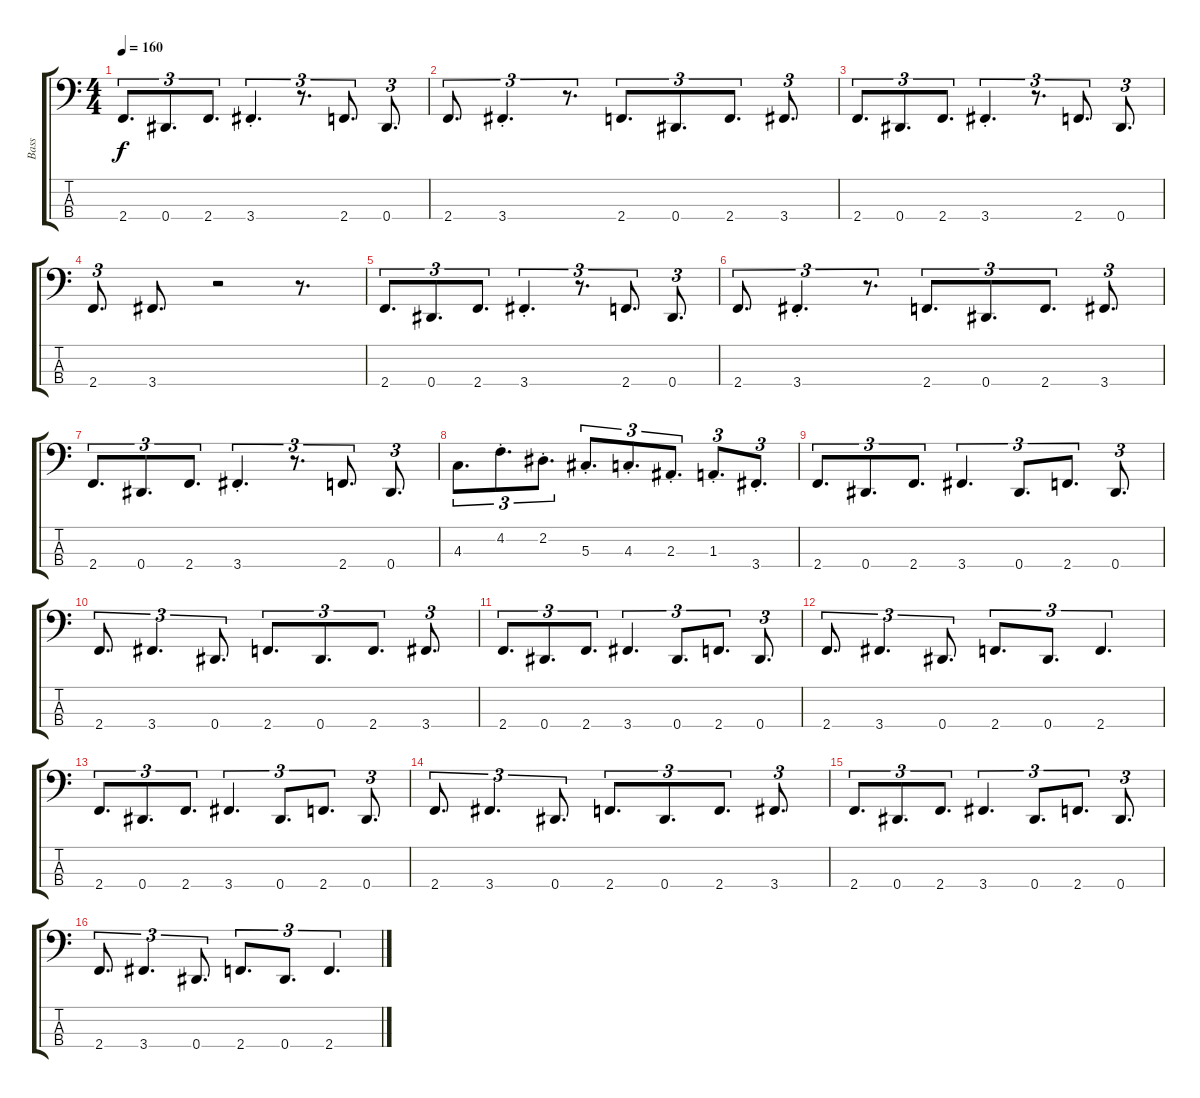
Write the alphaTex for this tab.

\track ("Bass" "Bass") {instrument fretlessbass}
\staff {score tabs}
\tuning (Gb2 Db2 Ab1 Eb1) {hide}
\ts (4 4)
\section ("" "")
\tempo 160
\clef f4
\ks c
2.4.8{d tu (3 2) dy f} 0.4.8{d tu (3 2)} 2.4.8{d tu (3 2)} 3.4{st}.4{d tu (3 2)} r.8{d tu (3 2)} 2.4.8{d tu (3 2)} 0.4.8{d tu (3 2)} |
2.4.8{d tu (3 2)} 3.4{st}.4{d tu (3 2)} r.8{d tu (3 2)} 2.4.8{d tu (3 2)} 0.4.8{d tu (3 2)} 2.4.8{d tu (3 2)} 3.4.8{d tu (3 2)} |
2.4.8{d tu (3 2)} 0.4.8{d tu (3 2)} 2.4.8{d tu (3 2)} 3.4{st}.4{d tu (3 2)} r.8{d tu (3 2)} 2.4.8{d tu (3 2)} 0.4.8{d tu (3 2)} |
2.4.8{d tu (3 2)} 3.4.8{d} r.2 r.8{d} |
2.4.8{d tu (3 2)} 0.4.8{d tu (3 2)} 2.4.8{d tu (3 2)} 3.4{st}.4{d tu (3 2)} r.8{d tu (3 2)} 2.4.8{d tu (3 2)} 0.4.8{d tu (3 2)} |
2.4.8{d tu (3 2)} 3.4{st}.4{d tu (3 2)} r.8{d tu (3 2)} 2.4.8{d tu (3 2)} 0.4.8{d tu (3 2)} 2.4.8{d tu (3 2)} 3.4.8{d tu (3 2)} |
2.4.8{d tu (3 2)} 0.4.8{d tu (3 2)} 2.4.8{d tu (3 2)} 3.4{st}.4{d tu (3 2)} r.8{d tu (3 2)} 2.4.8{d tu (3 2)} 0.4.8{d tu (3 2)} |
4.3.8{d tu (3 2)} 4.2{st}.8{d tu (3 2)} 2.2{st}.8{d tu (3 2)} 5.3{st}.8{d tu (3 2)} 4.3{st}.8{d tu (3 2)} 2.3{st}.8{d tu (3 2)} 1.3{st}.8{d tu (3 2)} 3.4{st}.8{d tu (3 2)} |
\section ("" "")
2.4.8{d tu (3 2)} 0.4.8{d tu (3 2)} 2.4.8{d tu (3 2)} 3.4.4{d tu (3 2)} 0.4.8{d tu (3 2)} 2.4.8{d tu (3 2)} 0.4.8{d tu (3 2)} |
2.4.8{d tu (3 2)} 3.4.4{d tu (3 2)} 0.4.8{d tu (3 2)} 2.4.8{d tu (3 2)} 0.4.8{d tu (3 2)} 2.4.8{d tu (3 2)} 3.4.8{d tu (3 2)} |
2.4.8{d tu (3 2)} 0.4.8{d tu (3 2)} 2.4.8{d tu (3 2)} 3.4.4{d tu (3 2)} 0.4.8{d tu (3 2)} 2.4.8{d tu (3 2)} 0.4.8{d tu (3 2)} |
2.4.8{d tu (3 2)} 3.4.4{d tu (3 2)} 0.4.8{d tu (3 2)} 2.4.8{d tu (3 2)} 0.4.8{d tu (3 2)} 2.4.4{d tu (3 2)} |
2.4.8{d tu (3 2)} 0.4.8{d tu (3 2)} 2.4.8{d tu (3 2)} 3.4.4{d tu (3 2)} 0.4.8{d tu (3 2)} 2.4.8{d tu (3 2)} 0.4.8{d tu (3 2)} |
2.4.8{d tu (3 2)} 3.4.4{d tu (3 2)} 0.4.8{d tu (3 2)} 2.4.8{d tu (3 2)} 0.4.8{d tu (3 2)} 2.4.8{d tu (3 2)} 3.4.8{d tu (3 2)} |
2.4.8{d tu (3 2)} 0.4.8{d tu (3 2)} 2.4.8{d tu (3 2)} 3.4.4{d tu (3 2)} 0.4.8{d tu (3 2)} 2.4.8{d tu (3 2)} 0.4.8{d tu (3 2)} |
2.4.8{d tu (3 2)} 3.4.4{d tu (3 2)} 0.4.8{d tu (3 2)} 2.4.8{d tu (3 2)} 0.4.8{d tu (3 2)} 2.4.4{d tu (3 2)}
